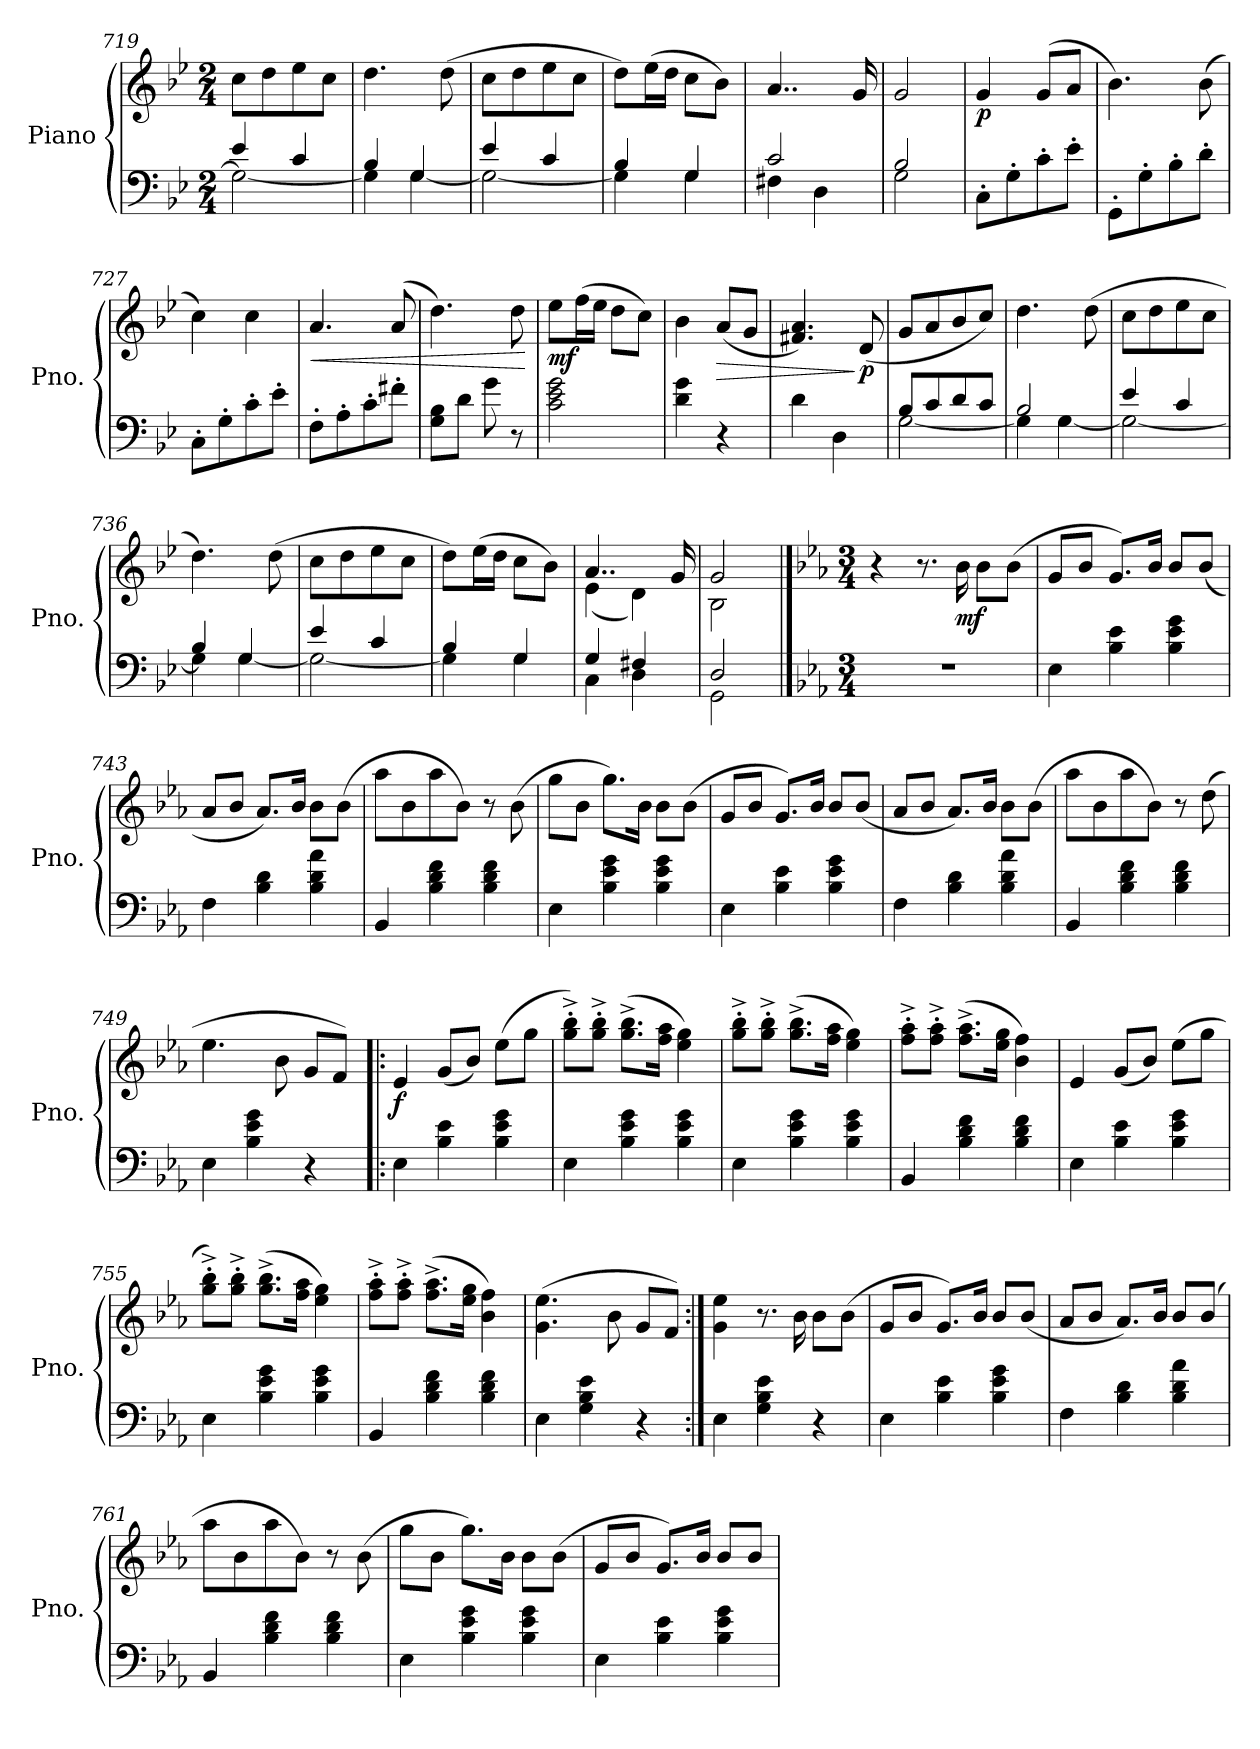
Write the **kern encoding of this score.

**kern	**kern	**dynam
*part1	*part1	*part1
*staff2	*staff1	*staff1/2
*I"Piano	*	*
*I'Pno.	*	*
*clefF4	*clefG2	*
*k[b-e-]	*k[b-e-]	*
*M2/4	*M2/4	*
=719	=719	=719
*^	*	*
4e-/	2G\_	8cc\L	.
.	.	8dd\	.
4c/	.	8ee-\	.
.	.	8cc\J	.
=720	=720	=720	=720
4B-/	4G\]	4.dd\	.
4G/	[4G\	.	.
.	.	(8dd\	.
=721	=721	=721	=721
4e-/	2G\_	8cc\L	.
.	.	8dd\	.
4c/	.	8ee-\	.
.	.	8cc\J	.
=722	=722	=722	=722
4B-/	4G\]	8dd\L)	.
.	.	(16ee-\L	.
.	.	16dd\JJ	.
4G/	4G\	8cc\L	.
.	.	8b-\J)	.
=723	=723	=723	=723
2c/	4F#X\	4..a/	.
.	4D\	.	.
.	.	16g/	.
=724	=724	=724	=724
2B-/	2G\	2g/	.
=725	=725	=725	=725
!	!	!	!LO:DY:b
*v	*v	*	*
8C'\L	4g/	p
8G'\	.	.
8c'\	(8g/L	.
8e-'\J	8a/J	.
=726	=726	=726
8GG'\L	4.b-\)	.
8G'\	.	.
8B-'\	.	.
8d'\J	(8b-\	.
!!LO:LB:g=z
=727	=727	=727
8C'\L	4cc\)	.
8G'\	.	.
8c'\	4cc\	.
8e-'\J	.	.
=728	=728	=728
!	!	!LO:HP:b
8F'\L	4.a/	<
8A'\	.	.
8c'\	.	.
8f#X'\J	(8a/	.
=729	=729	=729
8G\ 8B-\L	4.dd\)	.
8d\J	.	.
8g\	.	.
8r	8dd\	.
.	.	[
=730	=730	=730
!	!	!LO:DY:b
2c\ 2e-\ 2g\	8ee-\L	mf
.	(16ff\L	.
.	16ee-\JJ	.
.	8dd\L	.
.	8cc\J)	.
=731	=731	=731
4d\ 4g\	4b-\	.
!	!	!LO:HP:b
4r	(8a/L	>
.	8g/J	.
=732	=732	=732
4d\	4.f#X/ 4.a/)	.
4D\	.	.
!	!	!LO:DY:n=1:b
.	(8d/	] p
=733	=733	=733
*^	*	*
8B-/L	[2G\	8g/L	.
8c/	.	8a/	.
8d/	.	8b-/	.
8c/J	.	8cc/J)	.
!!LO:LB:g=z
=734	=734	=734	=734
2B-/	4G\]	4.dd\	.
.	[4G\	.	.
.	.	(8dd\	.
=735	=735	=735	=735
4e-/	2G\_	8cc\L	.
.	.	8dd\	.
4c/	.	8ee-\	.
.	.	8cc\J	.
=736	=736	=736	=736
4B-/	4G\]	4.dd\)	.
4G/	[4G\	.	.
.	.	(8dd\	.
=737	=737	=737	=737
4e-/	2G\_	8cc\L	.
.	.	8dd\	.
4c/	.	8ee-\	.
.	.	8cc\J	.
=738	=738	=738	=738
4B-/	4G\]	8dd\L)	.
.	.	(16ee-\L	.
.	.	16dd\JJ	.
4G/	4G\	8cc\L	.
.	.	8b-\J)	.
=739	=739	=739	=739
*	*	*^	*
4G/	4C\	4..a/	(4e-\	.
4F#X/	4D\	.	4d\)	.
.	.	16g/	.	.
=740	=740	=740	=740	=740
2D/	2GG\	2g/	2B-\	.
*v	*v	*	*	*
*	*v	*v	*
!!LO:PB:g=z
==741	==741	==741
*k[b-e-a-]	*k[b-e-a-]	*
*M3/4	*M3/4	*
*^	*^	*
!	!	!LO:TX:a:B:t=Molto moderato	!	!
*v	*v	*	*	*
*	*v	*v	*
2.r	4r	.
.	8.r	.
!	!	!LO:DY:b
.	16b-\	mf
.	8b-\L	.
.	(8b-\J	.
=742	=742	=742
4E-\	8g/L	.
.	8b-/J	.
4B-\ 4e-\	8.g/L)	.
.	16b-/Jk	.
4B-\ 4e-\ 4g\	8b-/L	.
.	(8b-/J	.
=743	=743	=743
4F\	8a-/L	.
.	8b-/J	.
4B-\ 4d\	8.a-/L)	.
.	16b-/Jk	.
4B-\ 4d\ 4a-\	8b-\L	.
.	(>8b-\J	.
=744	=744	=744
4BB-/	8aa-\L	.
.	8b-\	.
4B-\ 4d\ 4f\	8aa-\	.
.	8b-\J)	.
4B-\ 4d\ 4f\	8r	.
.	(8b-\	.
=745	=745	=745
4E-\	8gg\L	.
.	8b-\J	.
4B-\ 4e-\ 4g\	8.gg\L)	.
.	16b-\Jk	.
4B-\ 4e-\ 4g\	8b-\L	.
.	(8b-\J	.
!!LO:LB:g=z
=746	=746	=746
4E-\	8g/L	.
.	8b-/J	.
4B-\ 4e-\	8.g/L)	.
.	16b-/Jk	.
4B-\ 4e-\ 4g\	8b-/L	.
.	(8b-/J	.
=747	=747	=747
4F\	8a-/L	.
.	8b-/J	.
4B-\ 4d\	8.a-/L)	.
.	16b-/Jk	.
4B-\ 4d\ 4a-\	8b-\L	.
.	(>8b-\J	.
=748	=748	=748
4BB-/	8aa-\L	.
.	8b-\	.
4B-\ 4d\ 4f\	8aa-\	.
.	8b-\J)	.
4B-\ 4d\ 4f\	8r	.
.	(8dd\	.
=749	=749	=749
4E-\	4.ee-\	.
4B-\ 4e-\ 4g\	.	.
.	8b-\	.
4r	8g/L	.
.	8f/J)	.
=750!|:	=750!|:	=750!|:
!	!	!LO:DY:b
4E-\	4e-/	f
4B-\ 4e-\	(8g/L	.
.	8b-/J)	.
4B-\ 4e-\ 4g\	(8ee-\L	.
.	8gg\J	.
=751	=751	=751
4E-\	8gg\'^ 8bb-\'^L)	.
.	8gg\'^ 8bb-\'^J	.
4B-\ 4e-\ 4g\	(8.gg\^ 8.bb-\^L	.
.	16ff\ 16aa-\Jk	.
4B-\ 4e-\ 4g\	4ee-\ 4gg\)	.
!!LO:LB:g=z
=752	=752	=752
4E-\	8gg\'^ 8bb-\'^L	.
.	8gg\'^ 8bb-\'^J	.
4B-\ 4e-\ 4g\	(8.gg\^ 8.bb-\^L	.
.	16ff\ 16aa-\Jk	.
4B-\ 4e-\ 4g\	4ee-\ 4gg\)	.
=753	=753	=753
4BB-/	8ff\'^ 8aa-\'^L	.
.	8ff\'^ 8aa-\'^J	.
4B-\ 4d\ 4f\	(8.ff\^ 8.aa-\^L	.
.	16ee-\ 16gg\Jk	.
4B-\ 4d\ 4f\	4b-\ 4ff\)	.
=754	=754	=754
4E-\	4e-/	.
4B-\ 4e-\	(8g/L	.
.	8b-/J)	.
4B-\ 4e-\ 4g\	(8ee-\L	.
.	8gg\J	.
=755	=755	=755
4E-\	8gg\'^ 8bb-\'^L)	.
.	8gg\'^ 8bb-\'^J	.
4B-\ 4e-\ 4g\	(8.gg\^ 8.bb-\^L	.
.	16ff\ 16aa-\Jk	.
4B-\ 4e-\ 4g\	4ee-\ 4gg\)	.
=756	=756	=756
4BB-/	8ff\'^ 8aa-\'^L	.
.	8ff\'^ 8aa-\'^J	.
4B-\ 4d\ 4f\	(8.ff\^ 8.aa-\^L	.
.	16ee-\ 16gg\Jk	.
4B-\ 4d\ 4f\	4b-\ 4ff\)	.
=757	=757	=757
4E-\	(4.g\ 4.ee-\	.
4G\ 4B-\ 4e-\	.	.
.	8b-\	.
4r	8g/L	.
.	8f/J)	.
!!LO:LB:g=z
=758:|!	=758:|!	=758:|!
4E-\	4g\ 4ee-\	.
4G\ 4B-\ 4e-\	8.r	.
.	16b-\	.
4r	8b-\L	.
.	(8b-\J	.
=759	=759	=759
4E-\	8g/L	.
.	8b-/J	.
4B-\ 4e-\	8.g/L)	.
.	16b-/Jk	.
4B-\ 4e-\ 4g\	8b-/L	.
.	(8b-/J	.
=760	=760	=760
4F\	8a-/L	.
.	8b-/J	.
4B-\ 4d\	8.a-/L)	.
.	16b-/Jk	.
4B-\ 4d\ 4a-\	8b-/L	.
.	(>8b-/J	.
=761	=761	=761
4BB-/	8aa-\L	.
.	8b-\	.
4B-\ 4d\ 4f\	8aa-\	.
.	8b-\J)	.
4B-\ 4d\ 4f\	8r	.
.	(8b-\	.
=762	=762	=762
4E-\	8gg\L	.
.	8b-\J	.
4B-\ 4e-\ 4g\	8.gg\L)	.
.	16b-\Jk	.
4B-\ 4e-\ 4g\	8b-\L	.
.	(8b-\J	.
!!LO:LB:g=z
=763	=763	=763
4E-\	8g/L	.
.	8b-/J	.
4B-\ 4e-\	8.g/L)	.
.	16b-/Jk	.
4B-\ 4e-\ 4g\	8b-/L	.
.	8b-/J	.
=	=	=
*-	*-	*-
